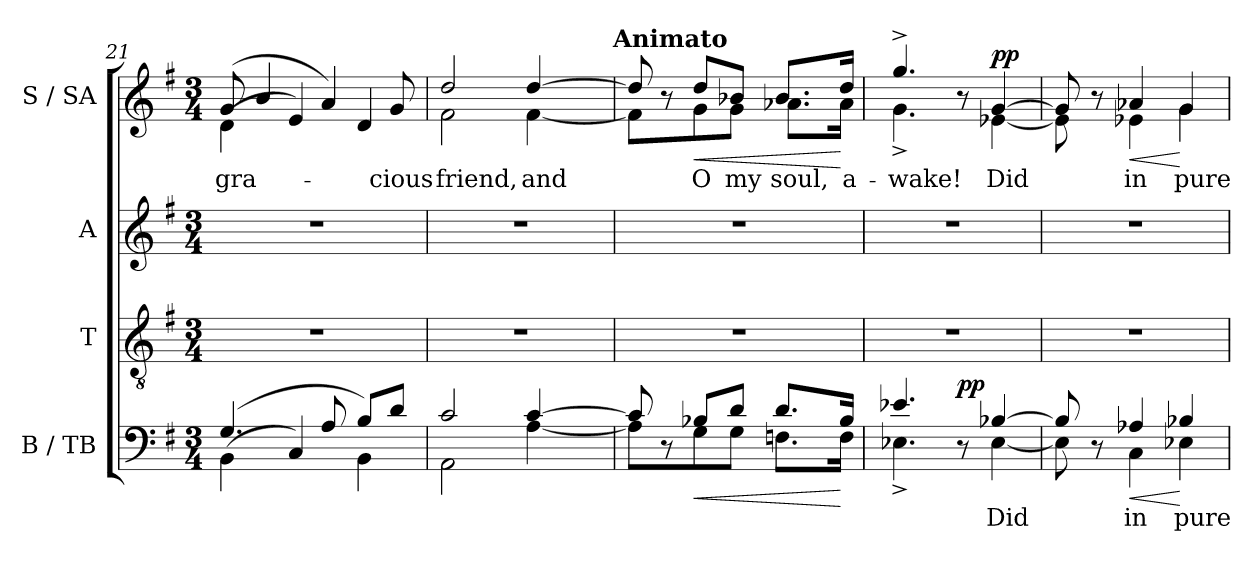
**kern	**text	**dynam	**kern	**kern	**kern	**text	**dynam
*part4	*part4	*part4	*part3	*part2	*part1	*part1	*part1
*staff4	*staff4	*staff4	*staff3	*staff2	*staff1	*staff1	*staff1
*I"B / TB	*	*	*I"T	*I"A	*I"S / SA	*	*
*I'B / TB	*	*	*I'T	*I'A	*I'S / SA	*	*
!!LO:LB:g=z
*clefF4	*	*	*clefGv2	*clefG2	*clefG2	*	*
*k[f#]	*	*	*k[f#]	*k[f#]	*k[f#]	*	*
*G:	*	*	*G:	*G:	*G:	*	*
*M3/4	*	*	*M3/4	*M3/4	*M3/4	*	*
=21	=21	=21	=21	=21	=21	=21	=21
*^	*	*	*	*	*	*	*
!	!	!	!	!LO:N:vis=1	!LO:N:vis=1	!	!	!
!	!	!	!	!	!	!	!LO:LY:b:color=#000000	!
*	*	*	*	*	*	*^	*	*
(4.Gi/	(4BBi\	.	.	2.r	2.r	(8gi/	(4di\	gra-	.
.	.	.	.	.	.	4bi/	.	.	.
.	4Ci/)	.	.	.	.	.	4ei/)	.	.
8Ai/	.	.	.	.	.	4ai/)	.	.	.
8Bi/L)	4BBi\	.	.	.	.	.	4di/	.	.
!	!	!	!	!	!	!	!	!LO:LY:b:color=#000000	!
8di/J	.	.	.	.	.	8gi/	.	-cious	.
*	*	*	*	*	*	*v	*v	*	*
=22	=22	=22	=22	=22	=22	=22	=22	=22
!	!	!	!	!LO:N:vis=1	!LO:N:vis=1	!	!	!
!	!	!	!	!	!	!	!LO:LY:b:color=#000000	!
*	*	*	*	*	*	*^	*	*
*	*	*	*	*	*	*	*^	*	*
2ci/	2AAi\	.	.	2.r	2.r	2ddi/	2f#i\	2ryy	friend,	.
!	!	!	!	!	!	!	!	!	!LO:LY:b:color=#000000	!
[4ci/	[4Ai\	.	.	.	.	[4ddi/	[4f#i\	8ryy	and	.
.	.	.	.	.	.	.	.	16ryy	.	.
.	.	.	.	.	.	.	.	32ryy	.	.
.	.	.	.	.	.	.	.	64ryy	.	.
.	.	.	.	.	.	.	.	128...ryy	.	.
*	*	*	*	*	*	*MM80	*	*	*	*
!	!	!	!	!	!	!	!	!LO:TX:a:B:t=Animato	!	!
.	.	.	.	.	.	.	.	1024ryy	.	.
=23	=23	=23	=23	=23	=23	=23	=23	=23	=23	=23
!	!	!	!	!LO:N:vis=1	!LO:N:vis=1	!	!	!	!	!
*	*	*	*	*	*	*	*v	*v	*	*
8ci/]	8Ai\L]	.	.	2.r	2.r	8ddi/]	8f#i\L]	.	.
8r	8ryy	.	.	.	.	8r	8ryy	.	.
!	!	!	!LO:HP:b	!	!	!	!	!	!
!	!	!	!	!	!	!	!	!LO:LY:b:color=#000000	!LO:HP:b
8B-Xi/L	8Gi\	.	<	.	.	8ddi/L	8gi\	O	<
!	!	!	!	!	!	!	!	!LO:LY:b:color=#000000	!
8di/J	8Gi\J	.	.	.	.	8b-Xi/J	8gi\J	my	.
!	!	!	!	!	!	!	!	!LO:LY:b:color=#000000	!
8.di/L	8.Fni\L	.	.	.	.	8.b-i/L	8.a-Xi\L	soul,	.
!	!	!	!	!	!	!	!	!LO:LY:b:color=#000000	!
16B-i/Jk	16Fi\Jk	.	[	.	.	16ddi/Jk	16a-i\Jk	a-	[
=24	=24	=24	=24	=24	=24	=24	=24	=24	=24
!	!	!	!	!LO:N:vis=1	!LO:N:vis=1	!	!	!	!
!	!	!	!	!	!	!	!	!LO:LY:b:color=#000000	!
4.e-Xi/	4.E-X^i\	.	.	2.r	2.r	4.gg^i/	4.g^i\	-wake!	.
8r	8ryy	.	pp	.	.	8r	8ryy	.	.
!	!	!LO:LY:b:color=#000000	!	!	!	!	!	!	!
*	*	*	*	*	*	*MM40	*	*	*
!	!	!	!	!	!	!	!	!LO:LY:b:color=#000000	!
[4B-Xi/	[4E-i\	Did	.	.	.	[4gi/	[4e-Xi\	Did	pp
=25	=25	=25	=25	=25	=25	=25	=25	=25	=25
!	!	!	!	!LO:N:vis=1	!LO:N:vis=1	!	!	!	!
8B-i/]	8E-i\]	.	.	2.r	2.r	8gi/]	8e-i\]	.	.
8r	8ryy	.	.	.	.	8r	8ryy	.	.
!	!	!LO:LY:b:color=#000000	!LO:HP:b	!	!	!	!	!	!
!	!	!	!	!	!	!	!	!LO:LY:b:color=#000000	!LO:HP:b
4A-Xi/	4Ci\	in	<	.	.	4a-Xi/	4e-Xi\	in	<
!	!	!LO:LY:b:color=#000000	!	!	!	!	!	!	!
!	!	!	!	!	!	!	!	!LO:LY:b:color=#000000	!
4B-Xi/	4E-Xi\	pure	[	.	.	4gi/	4gi\	pure	[
*v	*v	*	*	*	*	*v	*v	*	*
=	=	=	=	=	=	=	=
*-	*-	*-	*-	*-	*-	*-	*-
